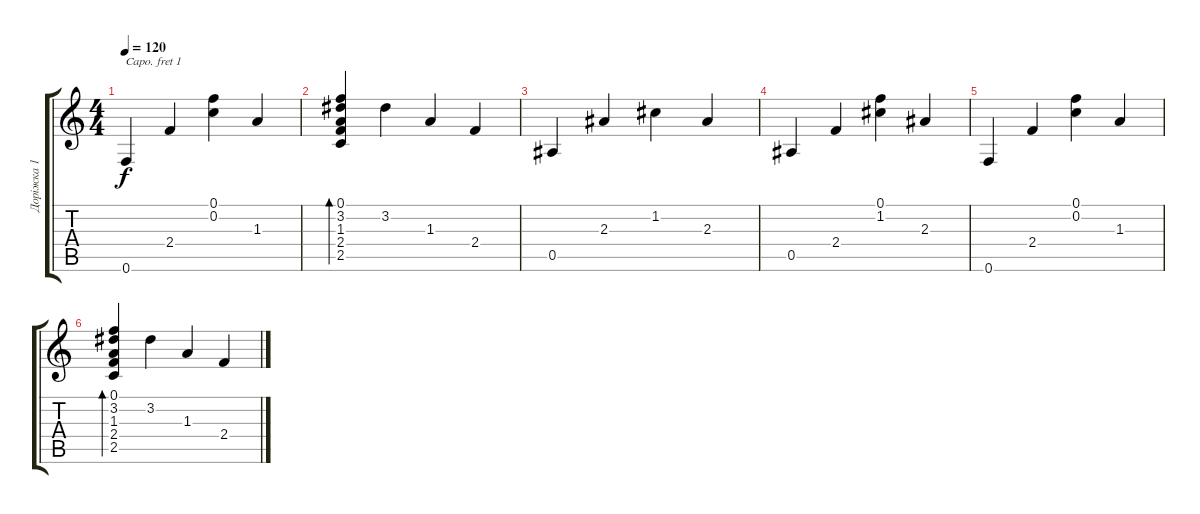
\track ("Доріжка 1" "Доріжка 1") {instrument acousticguitarsteel}
\staff {score tabs}
\capo 1
\tuning (E4 B3 G3 D3 A2 E2) {hide}
\ts (4 4)
\tempo 120
\clef g2
\ks c
0.6.4{dy f} 2.4.4 (0.1 0.2).4 1.3.4 |
(0.1 3.2 1.3 2.4 2.5).4{bd 480} 3.2.4 1.3.4 2.4.4 |
0.5.4 2.3.4 1.2.4 2.3.4 |
0.5.4 2.4.4 (0.1 1.2).4 2.3.4 |
0.6.4 2.4.4 (0.1 0.2).4 1.3.4 |
(0.1 3.2 1.3 2.4 2.5).4{bd 480} 3.2.4 1.3.4 2.4.4
